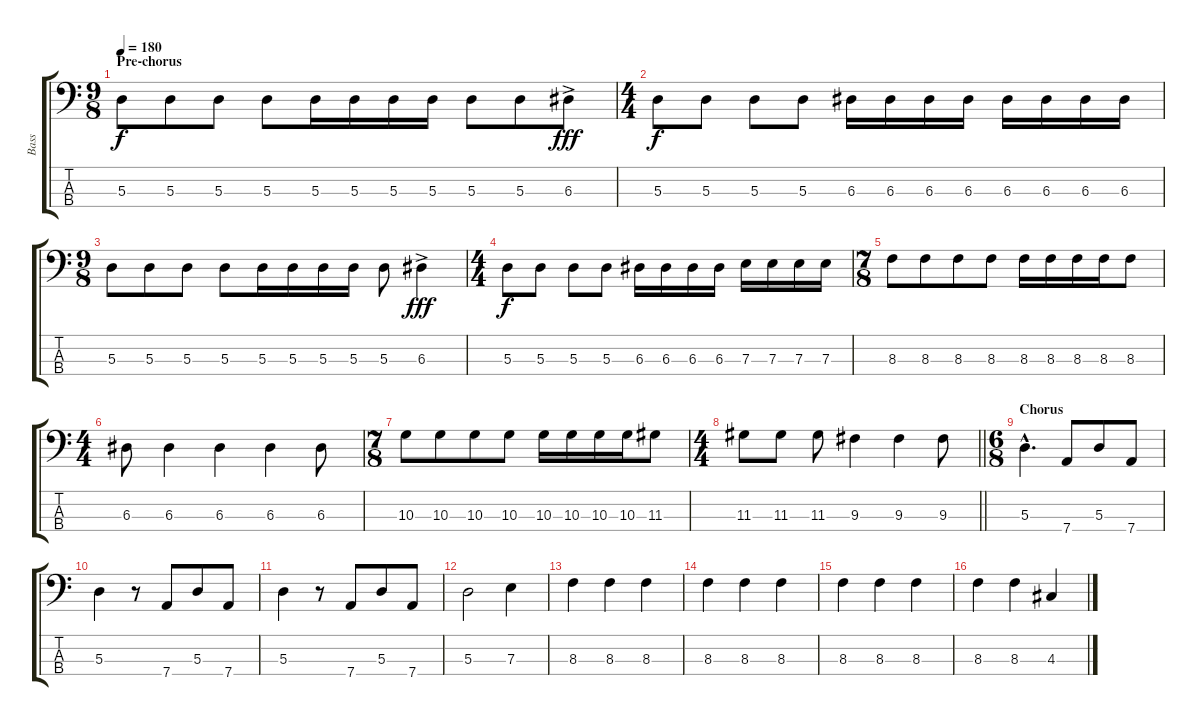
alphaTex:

\track ("Bass" "Bass") {instrument electricbasspick}
\staff {score tabs}
\tuning (G2 D2 A1 D1) {hide}
\ts (9 8)
\section ("" "Pre-chorus")
\tempo 180
\clef f4
\ks c
5.3.8{dy f} 5.3.8 5.3.8 5.3.8 5.3.16 5.3.16 5.3.16 5.3.16 5.3.8 5.3.8 6.3{ac}.8{dy fff} |
\ts (4 4)
5.3.8{dy f} 5.3.8 5.3.8 5.3.8 6.3.16 6.3.16 6.3.16 6.3.16 6.3.16 6.3.16 6.3.16 6.3.16 |
\ts (9 8)
5.3.8 5.3.8 5.3.8 5.3.8 5.3.16 5.3.16 5.3.16 5.3.16 5.3.8 6.3{ac}.4{dy fff} |
\ts (4 4)
5.3.8{dy f} 5.3.8 5.3.8 5.3.8 6.3.16 6.3.16 6.3.16 6.3.16 7.3.16 7.3.16 7.3.16 7.3.16 |
\ts (7 8)
8.3.8 8.3.8 8.3.8 8.3.8 8.3.16 8.3.16 8.3.16 8.3.16 8.3.8 |
\ts (4 4)
6.3.8 6.3.4 6.3.4 6.3.4 6.3.8 |
\ts (7 8)
10.3.8 10.3.8 10.3.8 10.3.8 10.3.16 10.3.16 10.3.16 10.3.16 11.3.8 |
\ts (4 4)
\barLineRight lightlight
11.3.8 11.3.8 11.3.8 9.3.4 9.3.4 9.3.8 |
\ts (6 8)
\section ("" "Chorus")
5.3{hac}.4{d} 7.4.8 5.3.8 7.4.8 |
5.3.4 r.8 7.4.8 5.3.8 7.4.8 |
5.3.4 r.8 7.4.8 5.3.8 7.4.8 |
5.3.2 7.3.4 |
8.3.4 8.3.4 8.3.4 |
8.3.4 8.3.4 8.3.4 |
8.3.4 8.3.4 8.3.4 |
8.3.4 8.3.4 4.3.4
